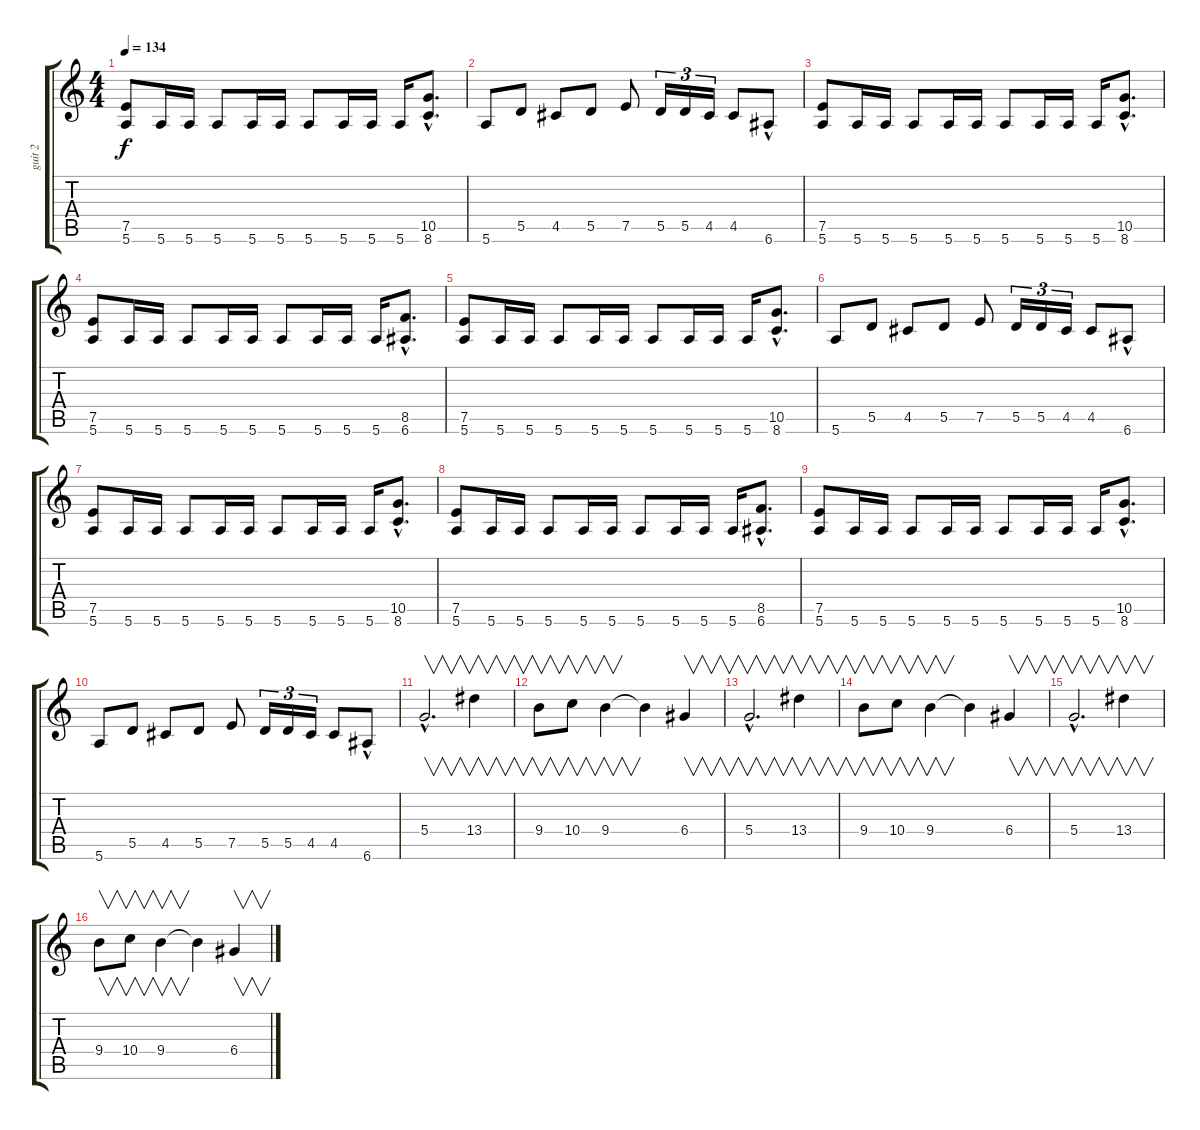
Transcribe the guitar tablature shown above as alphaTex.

\track ("guit 2" "guit 2") {instrument distortionguitar}
\staff {score tabs}
\tuning (E4 B3 G3 D3 A2 E2) {hide}
\ts (4 4)
\tempo 134
\clef g2
\ks c
(7.5 5.6).8{dy f} 5.6.16 5.6.16 5.6.8 5.6.16 5.6.16 5.6.8 5.6.16 5.6.16 5.6.16 (10.5{hac} 8.6{hac}).8{d} |
5.6.8 5.5.8 4.5.8 5.5.8 7.5.8 5.5.16{tu (3 2)} 5.5.16{tu (3 2)} 4.5.16{tu (3 2)} 4.5.8 6.6{hac}.8 |
(7.5 5.6).8 5.6.16 5.6.16 5.6.8 5.6.16 5.6.16 5.6.8 5.6.16 5.6.16 5.6.16 (10.5{hac} 8.6{hac}).8{d} |
(7.5 5.6).8 5.6.16 5.6.16 5.6.8 5.6.16 5.6.16 5.6.8 5.6.16 5.6.16 5.6.16 (8.5{hac} 6.6{hac}).8{d} |
(7.5 5.6).8 5.6.16 5.6.16 5.6.8 5.6.16 5.6.16 5.6.8 5.6.16 5.6.16 5.6.16 (10.5{hac} 8.6{hac}).8{d} |
5.6.8 5.5.8 4.5.8 5.5.8 7.5.8 5.5.16{tu (3 2)} 5.5.16{tu (3 2)} 4.5.16{tu (3 2)} 4.5.8 6.6{hac}.8 |
(7.5 5.6).8 5.6.16 5.6.16 5.6.8 5.6.16 5.6.16 5.6.8 5.6.16 5.6.16 5.6.16 (10.5{hac} 8.6{hac}).8{d} |
(7.5 5.6).8 5.6.16 5.6.16 5.6.8 5.6.16 5.6.16 5.6.8 5.6.16 5.6.16 5.6.16 (8.5{hac} 6.6{hac}).8{d} |
(7.5 5.6).8 5.6.16 5.6.16 5.6.8 5.6.16 5.6.16 5.6.8 5.6.16 5.6.16 5.6.16 (10.5{hac} 8.6{hac}).8{d} |
5.6.8 5.5.8 4.5.8 5.5.8 7.5.8 5.5.16{tu (3 2)} 5.5.16{tu (3 2)} 4.5.16{tu (3 2)} 4.5.8 6.6{hac}.8 |
5.4{hac}.2{v d} 13.4.4{v} |
9.4.8{v} 10.4.8{v} 9.4.4{v} 9.4{t}.4 6.4.4{v} |
5.4{hac}.2{v d} 13.4.4{v} |
9.4.8{v} 10.4.8{v} 9.4.4{v} 9.4{t}.4 6.4.4{v} |
5.4{hac}.2{v d} 13.4.4{v} |
9.4.8{v} 10.4.8{v} 9.4.4{v} 9.4{t}.4 6.4.4{v}
